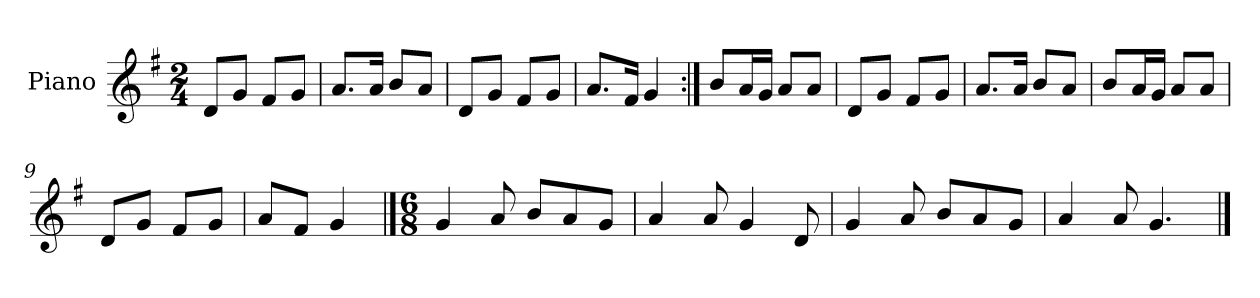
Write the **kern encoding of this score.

**kern
*part1
*staff1
*I"Piano
*I'Pno.
*clefG2
*k[f#]
*M2/4
=1
8d/L
8g/J
8f#/L
8g/J
=2
8.a/L
16a/Jk
8b/L
8a/J
=3
8d/L
8g/J
8f#/L
8g/J
=4
8.a/L
16f#/Jk
4g/
=5:|!
8b/L
16a/L
16g/JJ
8a/L
8a/J
=6
8d/L
8g/J
8f#/L
8g/J
=7
8.a/L
16a/Jk
8b/L
8a/J
=8
8b/L
16a/L
16g/JJ
8a/L
8a/J
=9
8d/L
8g/J
8f#/L
8g/J
=10
8a/L
8f#/J
4g/
!!LO:LB:g=z
==11
*M6/8
4g/
8a/
8b/L
8a/
8g/J
=12
4a/
8a/
4g/
8d/
=13
4g/
8a/
8b/L
8a/
8g/J
=14
4a/
8a/
4.g/
==
*-
